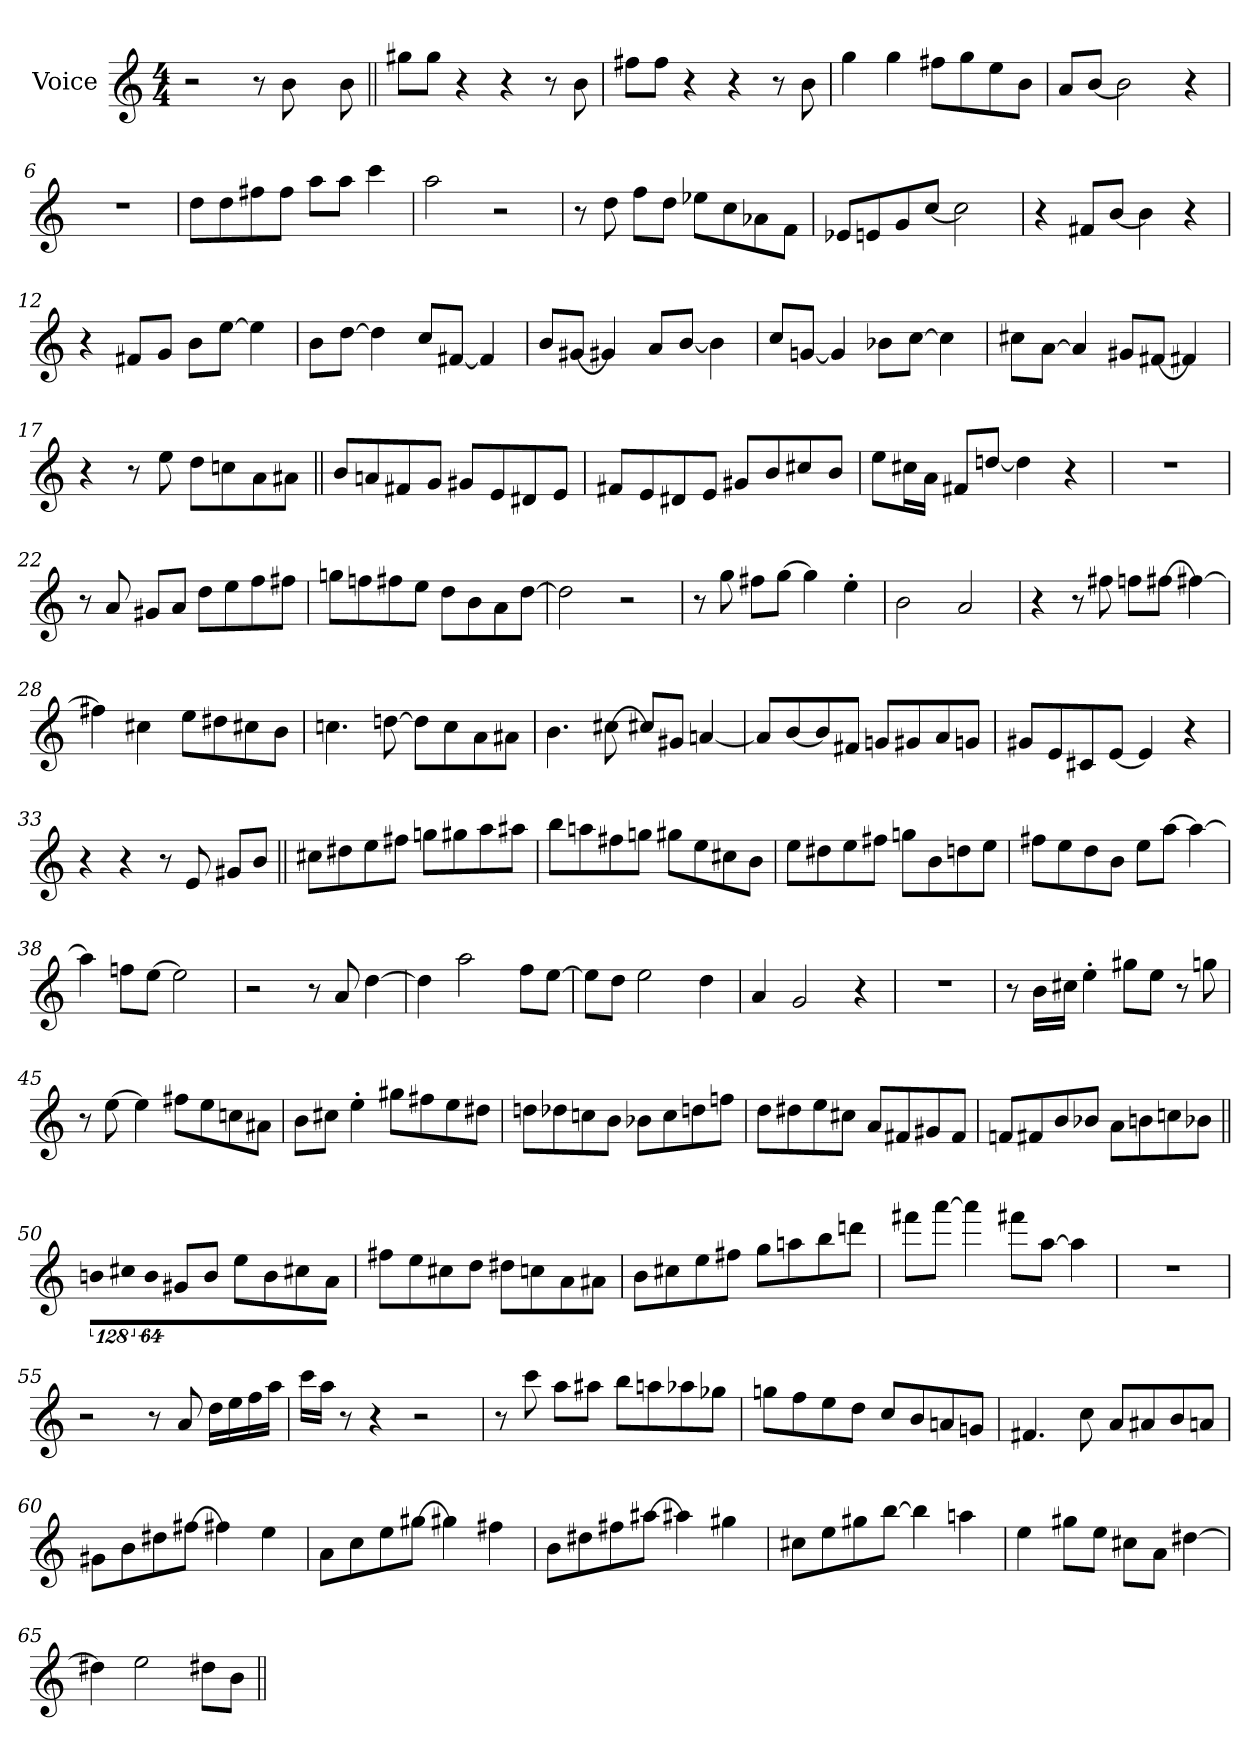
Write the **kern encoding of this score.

**kern
*part1
*staff1
*I"Voice
*I'Voice
!!LO:PB:g=z
*clefG2
*k[]
*C:
*M4/4
=1
2r
8r
8bi\
8ryy
8bi\
=2||
8gg#Xi\L
8gg#i\J
4r
4r
8r
8bi\
=3
8ff#Xi\L
8ff#i\J
4r
4r
8r
8bi\
=4
4ggi\
4ggi\
8ff#Xi\L
8ggi\
8eei\
8bi\J
=5
8ai/L
[<8bi/J
2bi\]
4r
!!LO:LB:g=z
=6
1r
=7
8ddi\L
8ddi\
8ff#Xi\
8ff#i\J
8aai\L
8aai\J
4ccci\
=8
2aai\
2r
=9
8r
8ddi\
8ffi\L
8ddi\J
8ee-Xi\L
8cci\
8a-Xi\
8fi\J
!!LO:LB:g=z
=10
8e-Xi/L
8eni/
8gi/
[<8cci/J
2cci\]
=11
4r
8f#Xi/L
[<8bi/J
4bi\]
4r
=12
4r
8f#Xi/L
8gi/J
8bi\L
[>8eei\J
4eei\]
=13
8bi\L
[>8ddi\J
4ddi\]
8cci/L
[<8f#Xi/J
4f#i/]
!!LO:LB:g=z
=14
8bi/L
[<8g#Xi/J
4g#Xi/]
8ai/L
[<8bi/J
4bi\]
=15
8cci/L
[<8gni/J
4gi/]
8b-Xi\L
[>8cci\J
4cci\]
=16
8cc#Xi\L
[>8ai\J
4ai/]
8g#Xi/L
[<8f#Xi/J
4f#Xi/]
=17
4r
8r
8eei\
8ddi\L
8ccni\
8ai\
8a#Xi\J
!!LO:LB:g=z
=18||
8bi/L
8ani/
8f#Xi/
8gi/J
8g#Xi/L
8ei/
8d#Xi/
8ei/J
=19
8f#Xi/L
8ei/
8d#Xi/
8ei/J
8g#Xi/L
8bi/
8cc#Xi/
8bi/J
=20
8eei\L
16cc#Xi\L
16ai\JJ
8f#Xi/L
[<8ddni/J
4ddi\]
4r
=21
1r
!!LO:LB:g=z
=22
8r
8ai/
8g#Xi/L
8ai/J
8ddi\L
8eei\
8ffi\
8ff#Xi\J
=23
8ggni\L
8ffni\
8ff#Xi\
8eei\J
8ddi\L
8bi\
8ai\
[>8ddi\J
=24
2ddi\]
2r
=25
8r
8ggi\
8ff#Xi\L
[>8ggi\J
4ggi\]
4ee'i\
!!LO:LB:g=z
=26
2bi\
2ai/
=27
4r
8r
8ff#Xi\
8ffni\L
[>8ff#Xi\J
4ff#Xi\_>
=28
4ff#Xi\]
4cc#Xi\
8eei\L
8dd#Xi\
8cc#Xi\
8bi\J
=29
4.ccni\
[>8ddni\
8ddi\L]
8cci\
8ai\
8a#Xi\J
!!LO:LB:g=z
=30
4.bi\
[>8cc#Xi\
8cc#Xi/L]
8g#Xi/J
[<4ani/
=31
8ai/L]
[<8bi/
8bi/]
8f#Xi/J
8gni/L
8g#Xi/
8ai/
8gni/J
=32
8g#Xi/L
8ei/
8c#Xi/
[<8ei/J
4ei/]
4r
=33
4r
4r
8r
8ei/
8g#Xi/L
8bi/J
!!LO:PB:g=z
=34||
8cc#Xi\L
8dd#Xi\
8eei\
8ff#Xi\J
8ggni\L
8gg#Xi\
8aai\
8aa#Xi\J
=35
8bbi\L
8aani\
8ff#Xi\
8ggni\J
8gg#Xi\L
8eei\
8cc#Xi\
8bi\J
=36
8eei\L
8dd#Xi\
8eei\
8ff#Xi\J
8ggni\L
8bi\
8ddni\
8eei\J
=37
8ff#Xi\L
8eei\
8ddi\
8bi\J
8eei\L
[>8aai\J
4aai\_>
!!LO:LB:g=z
=38
4aai\]
8ffni\L
[>8eei\J
2eei\]
=39
2r
8r
8ai/
[>4ddi\
=40
4ddi\]
2aai\
8ffi\L
[>8eei\J
=41
8eei\L]
8ddi\J
2eei\
4ddi\
!!LO:LB:g=z
=42
4ai/
2gi/
4r
=43
1r
=44
8r
16bi\LL
16cc#Xi\JJ
4ee'i\
8gg#Xi\L
8eei\J
8r
8ggni\
=45
8r
[>8eei\
4eei\]
8ff#Xi\L
8eei\
8ccni\
8a#Xi\J
!!LO:LB:g=z
=46
8bi\L
8cc#Xi\J
4ee'i\
8gg#Xi\L
8ff#Xi\
8eei\
8dd#Xi\J
=47
8ddni\L
8dd-Xi\
8ccni\
8bi\J
8b-Xi\L
8cci\
8ddni\
8ffni\J
=48
8ddi\L
8dd#Xi\
8eei\
8cc#Xi\J
8ai/L
8f#Xi/
8g#Xi/
8f#i/J
=49
8fni/L
8f#Xi/
8bi/
8b-Xi/J
8ai\L
8bni\
8ccni\
8b-Xi\J
!!LO:LB:g=z
=50||
!LO:N:vis=8
1024%85bni\L
!LO:N:vis=8
1024%85cc#Xi\
!LO:N:vis=8
512%43bi\J
8g#Xi/L
8bi/J
8eei\L
8bi\
8cc#Xi\
8ai\J
=51
8ff#Xi\L
8eei\
8cc#Xi\
8ddi\J
8dd#Xi\L
8ccni\
8ai\
8a#Xi\J
=52
8bi\L
8cc#Xi\
8eei\
8ff#Xi\J
8ggi\L
8aani\
8bbi\
8dddni\J
=53
8fff#Xi\L
[>8aaai\J
4aaai\]
8fff#Xi\L
[>8aai\J
4aai\]
!!LO:LB:g=z
=54
1r
=55
2r
8r
8ai/
16ddi\LL
16eei\
16ffi\
16aai\JJ
=56
16ccci\LL
16aai\JJ
8r
4r
2r
=57
8r
8ccci\
8aai\L
8aa#Xi\J
8bbi\L
8aani\
8aa-Xi\
8gg-Xi\J
!!LO:LB:g=z
=58
8ggni\L
8ffi\
8eei\
8ddi\J
8cci/L
8bi/
8ani/
8gni/J
=59
4.f#Xi/
8cci\
8ai/L
8a#Xi/
8bi/
8ani/J
=60
8g#Xi\L
8bi\
8dd#Xi\
[>8ff#Xi\J
4ff#Xi\]
4eei\
=61
8ai\L
8cci\
8eei\
[>8gg#Xi\J
4gg#Xi\]
4ff#Xi\
!!LO:LB:g=z
=62
8bi\L
8dd#Xi\
8ff#Xi\
[>8aa#Xi\J
4aa#Xi\]
4gg#Xi\
=63
8cc#Xi\L
8eei\
8gg#Xi\
[>8bbi\J
4bbi\]
4aani\
=64
4eei\
8gg#Xi\L
8eei\J
8cc#Xi\L
8ai\J
[>4dd#Xi\
=65
4dd#Xi\]
2eei\
8dd#Xi\L
8bi\J
=||
*-
